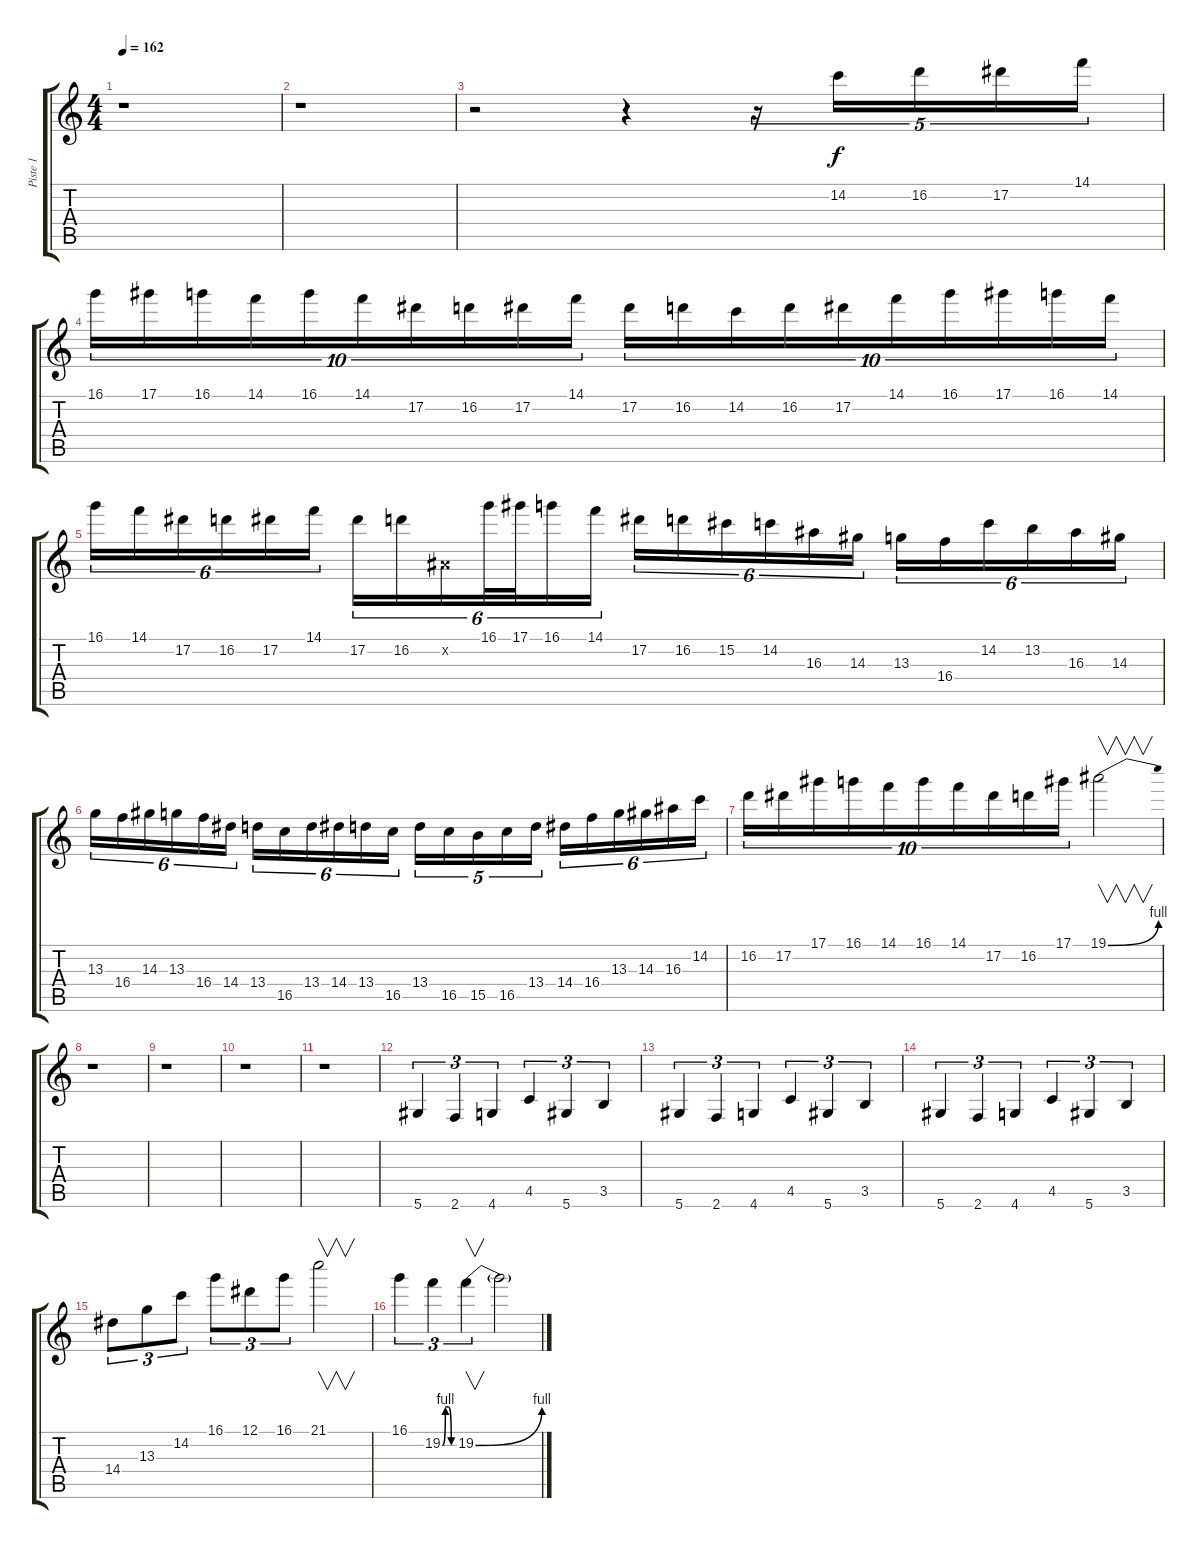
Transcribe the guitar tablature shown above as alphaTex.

\track ("Piste 1" "Piste 1") {instrument distortionguitar}
\staff {score tabs}
\tuning (Eb4 Bb3 Gb3 Db3 Ab2 Eb2) {hide}
\ts (4 4)
\tempo 162
\clef g2
\ks c
r.1{dy f} |
r.1 |
r.2 r.4 r.16{tu (5 4)} 14.2.16{tu (5 4)} 16.2.16{tu (5 4)} 17.2.16{tu (5 4)} 14.1.16{tu (5 4)} |
16.1.16{tu (10 8)} 17.1.16{tu (10 8)} 16.1.16{tu (10 8)} 14.1.16{tu (10 8)} 16.1.16{tu (10 8)} 14.1.16{tu (10 8)} 17.2.16{tu (10 8)} 16.2.16{tu (10 8)} 17.2.16{tu (10 8)} 14.1.16{tu (10 8)} 17.2.16{tu (10 8)} 16.2.16{tu (10 8)} 14.2.16{tu (10 8)} 16.2.16{tu (10 8)} 17.2.16{tu (10 8)} 14.1.16{tu (10 8)} 16.1.16{tu (10 8)} 17.1.16{tu (10 8)} 16.1.16{tu (10 8)} 14.1.16{tu (10 8)} |
16.1.16{tu (6 4)} 14.1.16{tu (6 4)} 17.2.16{tu (6 4)} 16.2.16{tu (6 4)} 17.2.16{tu (6 4)} 14.1.16{tu (6 4)} 17.2.16{tu (6 4)} 16.2.16{tu (6 4)} 0.2{x}.16{tu (6 4)} 16.1.32{tu (6 4)} 17.1.32{tu (6 4)} 16.1.16{tu (6 4)} 14.1.16{tu (6 4)} 17.2.16{tu (6 4)} 16.2.16{tu (6 4)} 15.2.16{tu (6 4)} 14.2.16{tu (6 4)} 16.3.16{tu (6 4)} 14.3.16{tu (6 4)} 13.3.16{tu (6 4)} 16.4.16{tu (6 4)} 14.2.16{tu (6 4)} 13.2.16{tu (6 4)} 16.3.16{tu (6 4)} 14.3.16{tu (6 4)} |
13.3.16{tu (6 4)} 16.4.16{tu (6 4)} 14.3.16{tu (6 4)} 13.3.16{tu (6 4)} 16.4.16{tu (6 4)} 14.4.16{tu (6 4)} 13.4.16{tu (6 4)} 16.5.16{tu (6 4)} 13.4.16{tu (6 4)} 14.4.16{tu (6 4)} 13.4.16{tu (6 4)} 16.5.16{tu (6 4)} 13.4.16{tu (5 4)} 16.5.16{tu (5 4)} 15.5.16{tu (5 4)} 16.5.16{tu (5 4)} 13.4.16{tu (5 4)} 14.4.16{tu (6 4)} 16.4.16{tu (6 4)} 13.3.16{tu (6 4)} 14.3.16{tu (6 4)} 16.3.16{tu (6 4)} 14.2.16{tu (6 4)} |
16.2.16{tu (10 8)} 17.2.16{tu (10 8)} 17.1.16{tu (10 8)} 16.1.16{tu (10 8)} 14.1.16{tu (10 8)} 16.1.16{tu (10 8)} 14.1.16{tu (10 8)} 17.2.16{tu (10 8)} 16.2.16{tu (10 8)} 17.1.16{tu (10 8)} 19.1{be (bend 0 0 60 4)}.2{v} |
r.1 |
r.1 |
r.1 |
r.1 |
5.6.4{tu (3 2)} 2.6.4{tu (3 2)} 4.6.4{tu (3 2)} 4.5.4{tu (3 2)} 5.6.4{tu (3 2)} 3.5.4{tu (3 2)} |
5.6.4{tu (3 2)} 2.6.4{tu (3 2)} 4.6.4{tu (3 2)} 4.5.4{tu (3 2)} 5.6.4{tu (3 2)} 3.5.4{tu (3 2)} |
5.6.4{tu (3 2)} 2.6.4{tu (3 2)} 4.6.4{tu (3 2)} 4.5.4{tu (3 2)} 5.6.4{tu (3 2)} 3.5.4{tu (3 2)} |
14.4.8{tu (3 2)} 13.3.8{tu (3 2)} 14.2.8{tu (3 2)} 16.1.8{tu (3 2)} 12.1.8{tu (3 2)} 16.1.8{tu (3 2)} 21.1.2{v} |
16.1.4{tu (3 2)} 19.2{be (custom 0 0 15 4 30 4 45 0 60 0)}.4{tu (3 2)} 19.2{be (bend 0 0 60 4)}.4{v tu (3 2)} 19.2{t}.2
